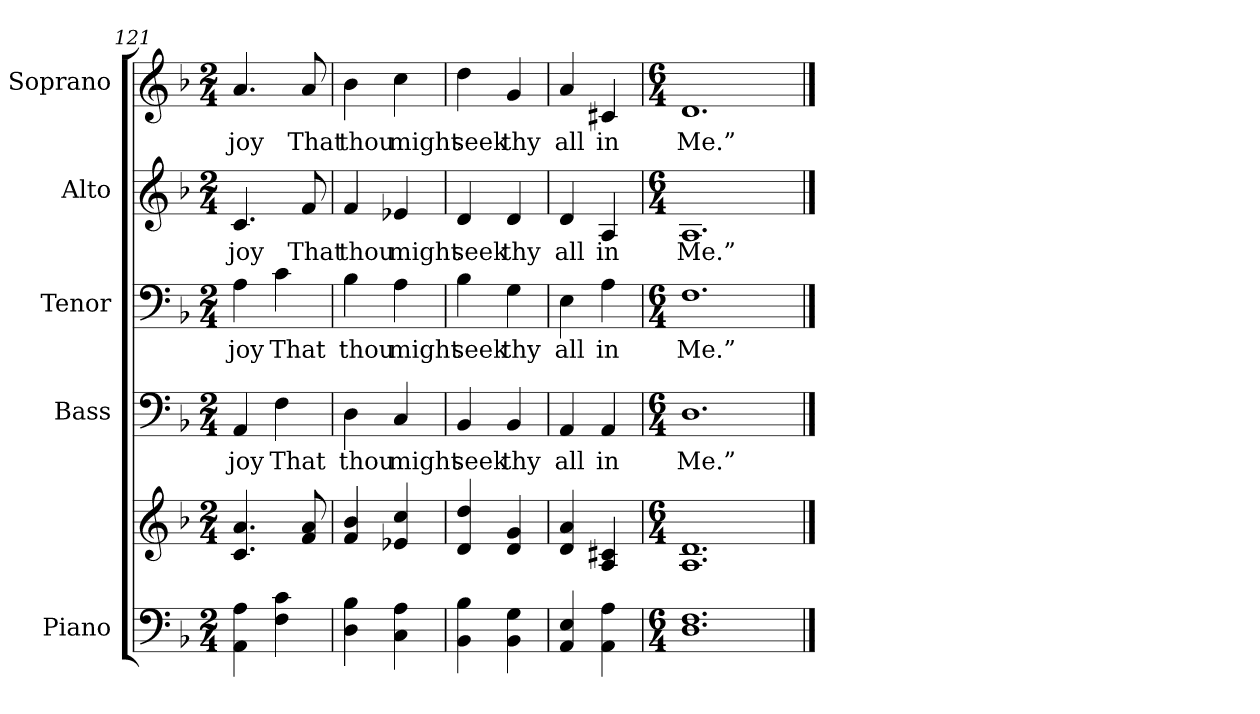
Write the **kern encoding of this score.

**kern	**kern	**kern	**text	**kern	**text	**kern	**text	**kern	**text
*part5	*part5	*part4	*part4	*part3	*part3	*part2	*part2	*part1	*part1
*staff6	*staff5	*staff4	*staff4	*staff3	*staff3	*staff2	*staff2	*staff1	*staff1
*I"Piano	*	*I"Bass	*	*I"Tenor	*	*I"Alto	*	*I"Soprano	*
*I'Pno.	*	*I'B.	*	*I'T.	*	*I'A.	*	*I'S.	*
*clefF4	*clefG2	*clefF4	*	*clefF4	*	*clefG2	*	*clefG2	*
*k[b-]	*k[b-]	*k[b-]	*	*k[b-]	*	*k[b-]	*	*k[b-]	*
*F:	*F:	*F:	*	*F:	*	*F:	*	*F:	*
*M2/4	*M2/4	*M2/4	*	*M2/4	*	*M2/4	*	*M2/4	*
=121	=121	=121	=121	=121	=121	=121	=121	=121	=121
!	!	!	!LO:LY:b:color=#000000	!	!	!	!	!	!
!	!	!	!	!	!LO:LY:b:color=#000000	!	!	!	!
!	!	!	!	!	!	!	!LO:LY:b:color=#000000	!	!
!	!	!	!	!	!	!	!	!	!LO:LY:b:color=#000000
4AAi\ 4Ai	4.ci/ 4.ai	4AAi/	joy	4Ai\	joy	4.ci/	joy	4.ai/	joy
!	!	!	!LO:LY:b:color=#000000	!	!	!	!	!	!
!	!	!	!	!	!LO:LY:b:color=#000000	!	!	!	!
4Fi\ 4ci	.	4Fi\	That	4ci\	That	.	.	.	.
!	!	!	!	!	!	!	!LO:LY:b:color=#000000	!	!
!	!	!	!	!	!	!	!	!	!LO:LY:b:color=#000000
.	8fi/ 8ai	.	.	.	.	8fi/	That	8ai/	That
=122	=122	=122	=122	=122	=122	=122	=122	=122	=122
!	!	!	!LO:LY:b:color=#000000	!	!	!	!	!	!
!	!	!	!	!	!LO:LY:b:color=#000000	!	!	!	!
!	!	!	!	!	!	!	!LO:LY:b:color=#000000	!	!
!	!	!	!	!	!	!	!	!	!LO:LY:b:color=#000000
4Di\ 4B-i	4fi/ 4b-i	4Di\	thou	4B-i\	thou	4fi/	thou	4b-i\	thou
!	!	!	!LO:LY:b:color=#000000	!	!	!	!	!	!
!	!	!	!	!	!LO:LY:b:color=#000000	!	!	!	!
!	!	!	!	!	!	!	!LO:LY:b:color=#000000	!	!
!	!	!	!	!	!	!	!	!	!LO:LY:b:color=#000000
4Ci\ 4Ai	4e-Xi/ 4cci	4Ci/	might	4Ai\	might	4e-Xi/	might	4cci\	might
!!LO:PB:g=z
=123	=123	=123	=123	=123	=123	=123	=123	=123	=123
!	!	!	!LO:LY:b:color=#000000	!	!	!	!	!	!
!	!	!	!	!	!LO:LY:b:color=#000000	!	!	!	!
!	!	!	!	!	!	!	!LO:LY:b:color=#000000	!	!
!	!	!	!	!	!	!	!	!	!LO:LY:b:color=#000000
4BB-i\ 4B-i	4di/ 4ddi	4BB-i/	seek	4B-i\	seek	4di/	seek	4ddi\	seek
!	!	!	!LO:LY:b:color=#000000	!	!	!	!	!	!
!	!	!	!	!	!LO:LY:b:color=#000000	!	!	!	!
!	!	!	!	!	!	!	!LO:LY:b:color=#000000	!	!
!	!	!	!	!	!	!	!	!	!LO:LY:b:color=#000000
4BB-i\ 4Gi	4di/ 4gi	4BB-i/	thy	4Gi\	thy	4di/	thy	4gi/	thy
=124	=124	=124	=124	=124	=124	=124	=124	=124	=124
!	!	!	!LO:LY:b:color=#000000	!	!	!	!	!	!
!	!	!	!	!	!LO:LY:b:color=#000000	!	!	!	!
!	!	!	!	!	!	!	!LO:LY:b:color=#000000	!	!
!	!	!	!	!	!	!	!	!	!LO:LY:b:color=#000000
4AAi/ 4Ei	4di/ 4ai	4AAi/	all	4Ei\	all	4di/	all	4ai/	all
!	!	!	!LO:LY:b:color=#000000	!	!	!	!	!	!
!	!	!	!	!	!LO:LY:b:color=#000000	!	!	!	!
!	!	!	!	!	!	!	!LO:LY:b:color=#000000	!	!
!	!	!	!	!	!	!	!	!	!LO:LY:b:color=#000000
4AAi\ 4Ai	4Ai/ 4c#Xi	4AAi/	in	4Ai\	in	4Ai/	in	4c#Xi/	in
=125	=125	=125	=125	=125	=125	=125	=125	=125	=125
*M6/4	*M6/4	*M6/4	*	*M6/4	*	*M6/4	*	*M6/4	*
!	!	!	!LO:LY:b:color=#000000	!	!	!	!	!	!
!	!	!	!	!	!LO:LY:b:color=#000000	!	!	!	!
!	!	!	!	!	!	!	!LO:LY:b:color=#000000	!	!
!	!	!	!	!	!	!	!	!	!LO:LY:b:color=#000000
1.Di 1.Fi	1.Ai 1.di	1.Di	Me.”	1.Fi	Me.”	1.Ai	Me.”	1.di	Me.”
==	==	==	==	==	==	==	==	==	==
*-	*-	*-	*-	*-	*-	*-	*-	*-	*-
